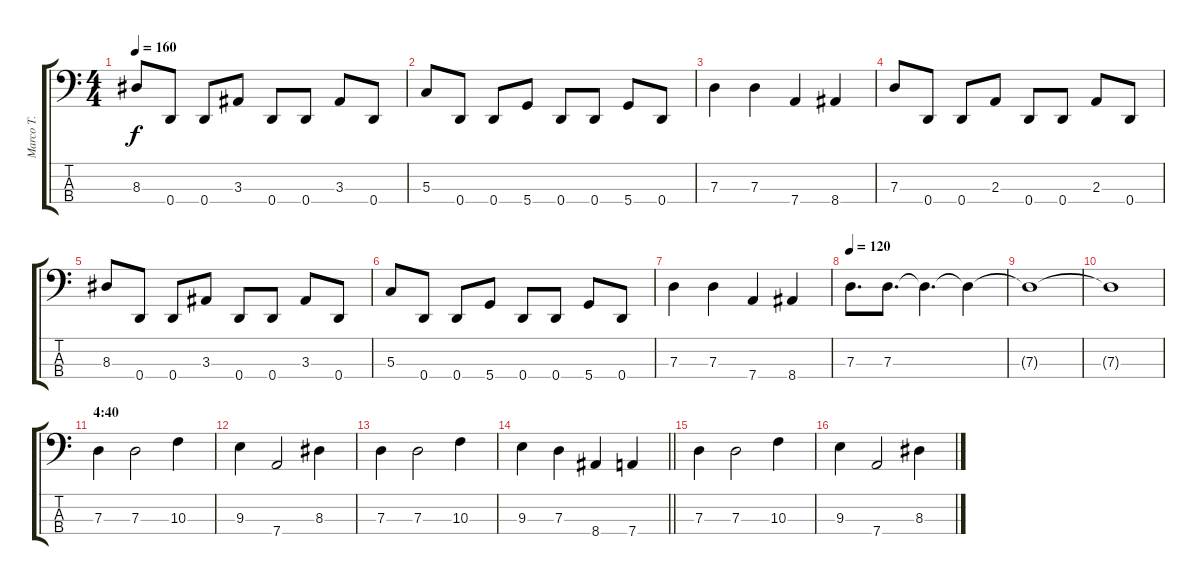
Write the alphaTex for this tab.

\track ("Marco T." "Marco T.") {instrument electricbassfinger}
\staff {score tabs}
\tuning (F2 C2 G1 D1) {hide}
\ts (4 4)
\tempo 160
\clef f4
\ks c
8.3.8{dy f} 0.4.8 0.4.8 3.3.8 0.4.8 0.4.8 3.3.8 0.4.8 |
5.3.8 0.4.8 0.4.8 5.4.8 0.4.8 0.4.8 5.4.8 0.4.8 |
7.3.4 7.3.4 7.4.4 8.4.4 |
7.3.8 0.4.8 0.4.8 2.3.8 0.4.8 0.4.8 2.3.8 0.4.8 |
8.3.8 0.4.8 0.4.8 3.3.8 0.4.8 0.4.8 3.3.8 0.4.8 |
5.3.8 0.4.8 0.4.8 5.4.8 0.4.8 0.4.8 5.4.8 0.4.8 |
7.3.4 7.3.4 7.4.4 8.4.4 |
\tempo 120
7.3.8{d} 7.3.8{d} 7.3{t}.4{d} 7.3{t}.4 |
7.3{t}.1 |
7.3{t}.1 |
\section ("" "4:40")
7.3.4 7.3.2 10.3.4 |
9.3.4 7.4.2 8.3.4 |
7.3.4 7.3.2 10.3.4 |
\barLineRight lightlight
9.3.4 7.3.4 8.4.4 7.4.4 |
7.3.4 7.3.2 10.3.4 |
9.3.4 7.4.2 8.3.4
